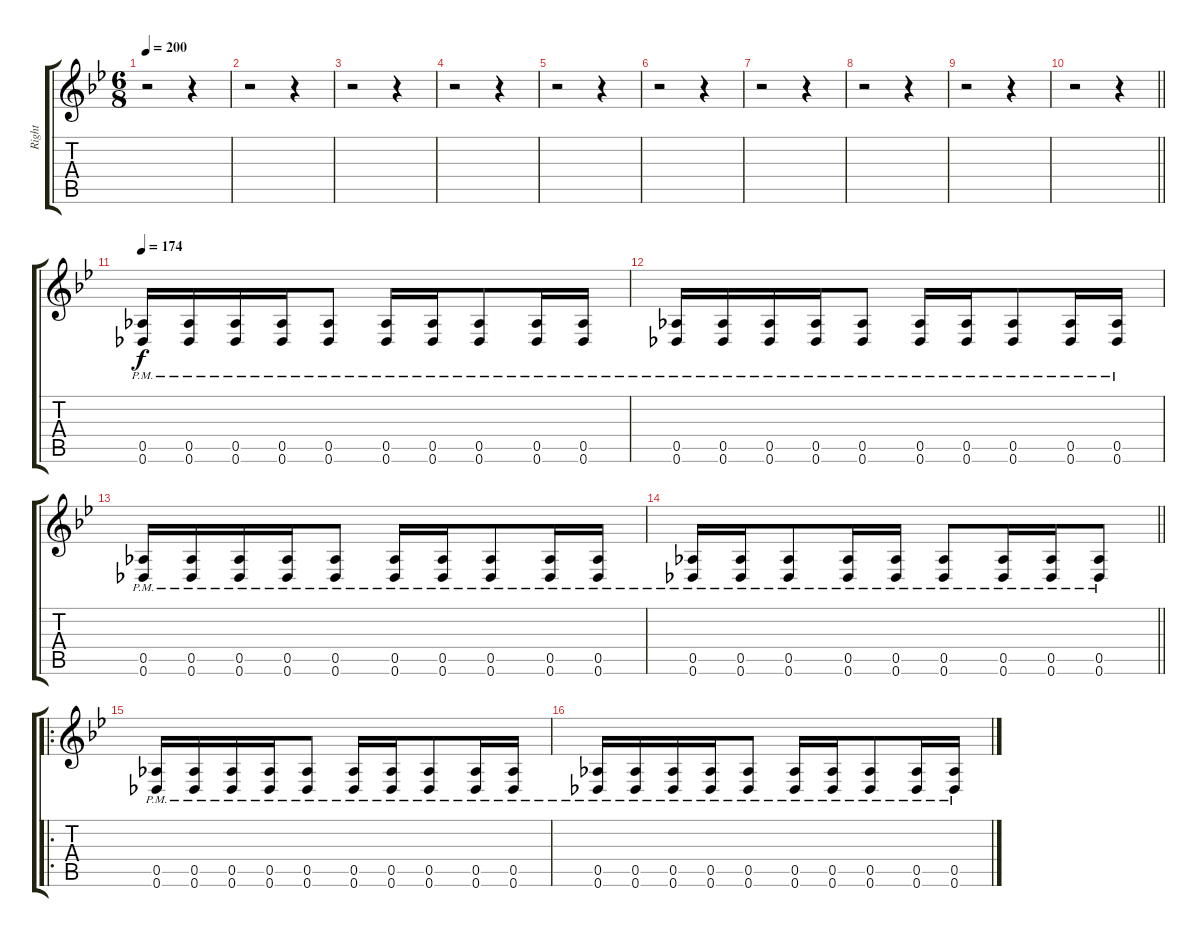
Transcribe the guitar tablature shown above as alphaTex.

\track ("Right" "Right") {instrument overdrivenguitar}
\staff {score tabs}
\tuning (Eb4 Bb3 Gb3 Db3 Ab2 Db2) {hide}
\ts (6 8)
\tempo 200
\clef g2
\ks bb
r.2{dy f} r.4 |
r.2 r.4 |
r.2 r.4 |
r.2 r.4 |
r.2 r.4 |
r.2 r.4 |
r.2 r.4 |
r.2 r.4 |
r.2 r.4 |
\barLineRight lightlight
r.2 r.4 |
\tempo 174
(0.5{pm} 0.6{pm}).16 (0.5{pm} 0.6{pm}).16 (0.5{pm} 0.6{pm}).16 (0.5{pm} 0.6{pm}).16 (0.5{pm} 0.6{pm}).8 (0.5{pm} 0.6{pm}).16 (0.5{pm} 0.6{pm}).16 (0.5{pm} 0.6{pm}).8 (0.5{pm} 0.6{pm}).16 (0.5{pm} 0.6{pm}).16 |
(0.5{pm} 0.6{pm}).16 (0.5{pm} 0.6{pm}).16 (0.5{pm} 0.6{pm}).16 (0.5{pm} 0.6{pm}).16 (0.5{pm} 0.6{pm}).8 (0.5{pm} 0.6{pm}).16 (0.5{pm} 0.6{pm}).16 (0.5{pm} 0.6{pm}).8 (0.5{pm} 0.6{pm}).16 (0.5{pm} 0.6{pm}).16 |
(0.5{pm} 0.6{pm}).16 (0.5{pm} 0.6{pm}).16 (0.5{pm} 0.6{pm}).16 (0.5{pm} 0.6{pm}).16 (0.5{pm} 0.6{pm}).8 (0.5{pm} 0.6{pm}).16 (0.5{pm} 0.6{pm}).16 (0.5{pm} 0.6{pm}).8 (0.5{pm} 0.6{pm}).16 (0.5{pm} 0.6{pm}).16 |
\barLineRight lightlight
(0.5{pm} 0.6{pm}).16 (0.5{pm} 0.6{pm}).16 (0.5{pm} 0.6{pm}).8 (0.5{pm} 0.6{pm}).16 (0.5{pm} 0.6{pm}).16 (0.5{pm} 0.6{pm}).8 (0.5{pm} 0.6{pm}).16 (0.5{pm} 0.6{pm}).16 (0.5{pm} 0.6{pm}).8 |
\ro
(0.5{pm} 0.6{pm}).16 (0.5{pm} 0.6{pm}).16 (0.5{pm} 0.6{pm}).16 (0.5{pm} 0.6{pm}).16 (0.5{pm} 0.6{pm}).8 (0.5{pm} 0.6{pm}).16 (0.5{pm} 0.6{pm}).16 (0.5{pm} 0.6{pm}).8 (0.5{pm} 0.6{pm}).16 (0.5{pm} 0.6{pm}).16 |
(0.5{pm} 0.6{pm}).16 (0.5{pm} 0.6{pm}).16 (0.5{pm} 0.6{pm}).16 (0.5{pm} 0.6{pm}).16 (0.5{pm} 0.6{pm}).8 (0.5{pm} 0.6{pm}).16 (0.5{pm} 0.6{pm}).16 (0.5{pm} 0.6{pm}).8 (0.5{pm} 0.6{pm}).16 (0.5{pm} 0.6{pm}).16
